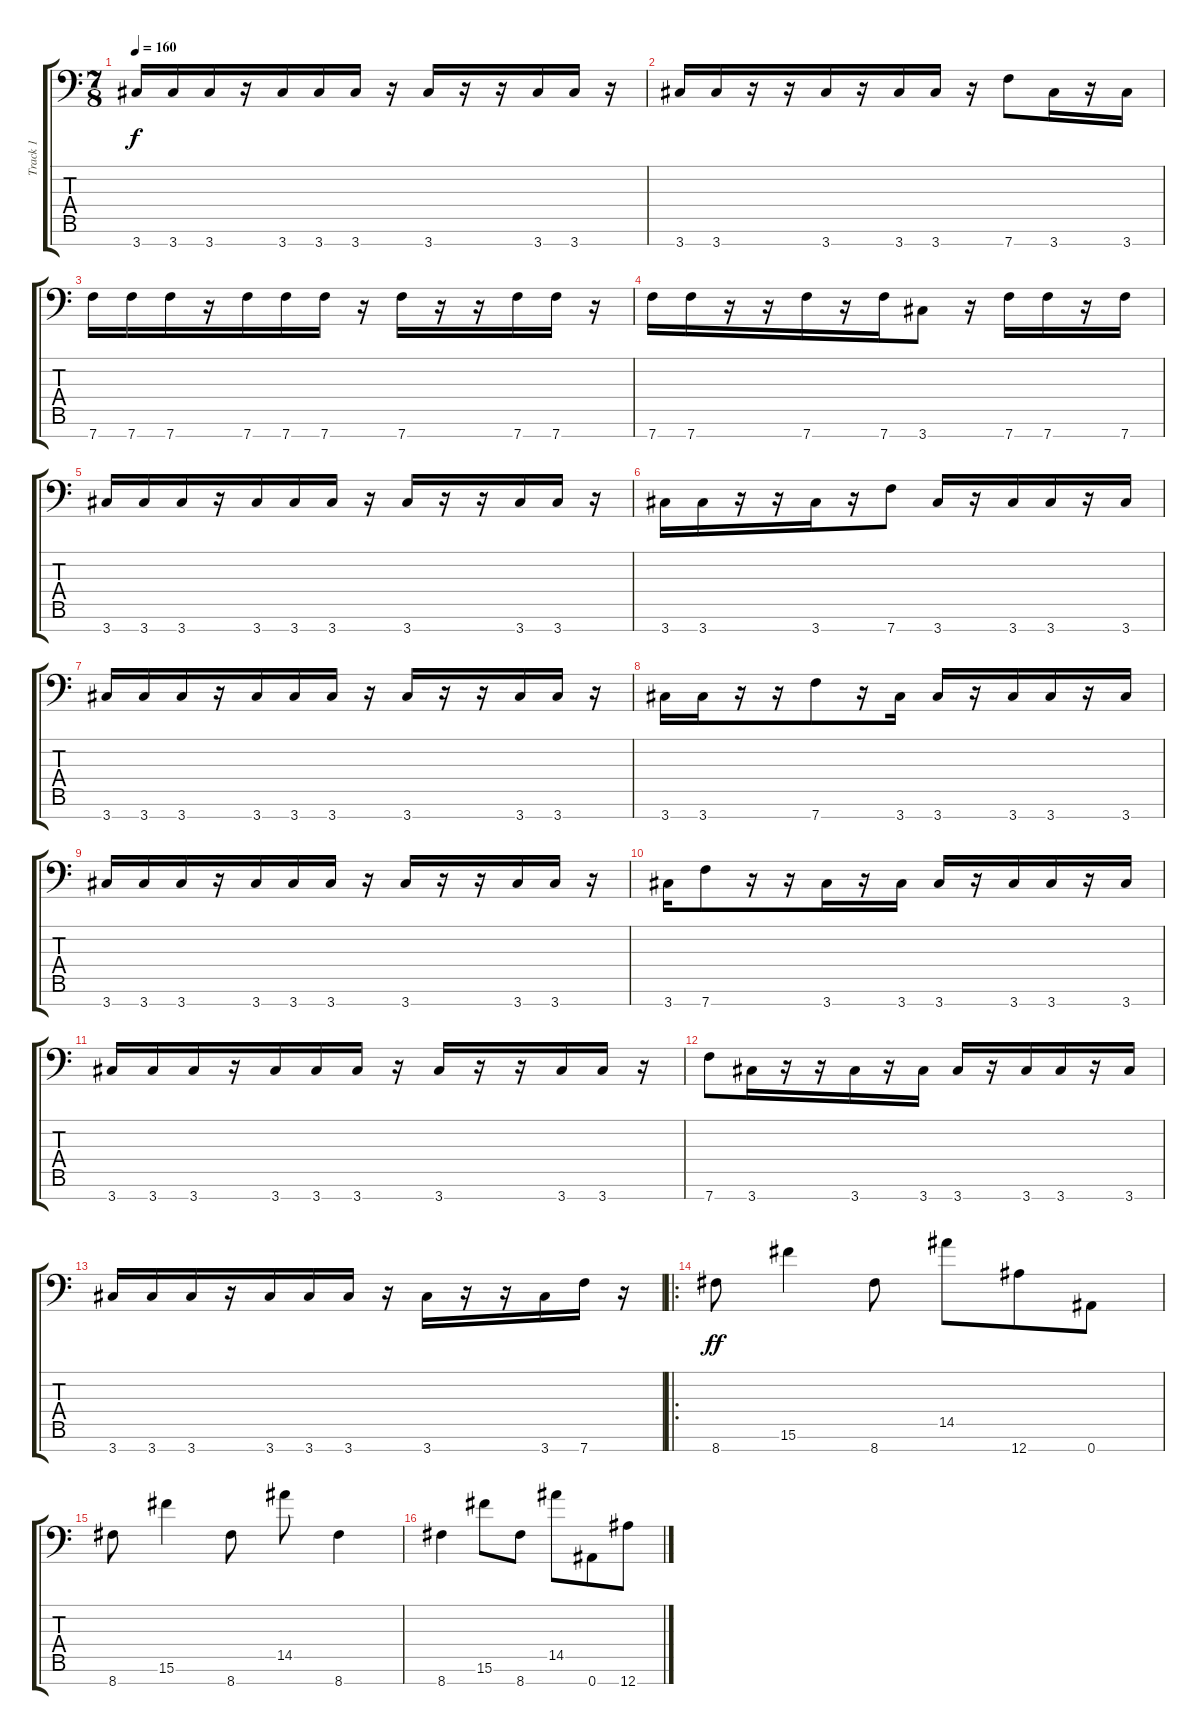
\track ("Track 1" "Track 1") {instrument distortionguitar}
\staff {score tabs}
\tuning (Eb4 Bb3 Gb3 Db3 Ab2 Eb2 Bb1) {hide}
\ts (7 8)
\tempo 160
\clef f4
\ks c
3.7.16{dy f} 3.7.16 3.7.16 r.16 3.7.16 3.7.16 3.7.16 r.16 3.7.16 r.16 r.16 3.7.16 3.7.16 r.16 |
3.7.16 3.7.16 r.16 r.16 3.7.16 r.16 3.7.16 3.7.16 r.16 7.7.8 3.7.16 r.16 3.7.16 |
7.7.16 7.7.16 7.7.16 r.16 7.7.16 7.7.16 7.7.16 r.16 7.7.16 r.16 r.16 7.7.16 7.7.16 r.16 |
7.7.16 7.7.16 r.16 r.16 7.7.16 r.16 7.7.16 3.7.8 r.16 7.7.16 7.7.16 r.16 7.7.16 |
3.7.16 3.7.16 3.7.16 r.16 3.7.16 3.7.16 3.7.16 r.16 3.7.16 r.16 r.16 3.7.16 3.7.16 r.16 |
3.7.16 3.7.16 r.16 r.16 3.7.16 r.16 7.7.8 3.7.16 r.16 3.7.16 3.7.16 r.16 3.7.16 |
3.7.16 3.7.16 3.7.16 r.16 3.7.16 3.7.16 3.7.16 r.16 3.7.16 r.16 r.16 3.7.16 3.7.16 r.16 |
3.7.16 3.7.16 r.16 r.16 7.7.8 r.16 3.7.16 3.7.16 r.16 3.7.16 3.7.16 r.16 3.7.16 |
3.7.16 3.7.16 3.7.16 r.16 3.7.16 3.7.16 3.7.16 r.16 3.7.16 r.16 r.16 3.7.16 3.7.16 r.16 |
3.7.16 7.7.8 r.16 r.16 3.7.16 r.16 3.7.16 3.7.16 r.16 3.7.16 3.7.16 r.16 3.7.16 |
3.7.16 3.7.16 3.7.16 r.16 3.7.16 3.7.16 3.7.16 r.16 3.7.16 r.16 r.16 3.7.16 3.7.16 r.16 |
7.7.8 3.7.16 r.16 r.16 3.7.16 r.16 3.7.16 3.7.16 r.16 3.7.16 3.7.16 r.16 3.7.16 |
3.7.16 3.7.16 3.7.16 r.16 3.7.16 3.7.16 3.7.16 r.16 3.7.16 r.16 r.16 3.7.16 7.7.16 r.16 |
\ro
8.7.8{dy ff} 15.6.4 8.7.8 14.5.8 12.7.8 0.7.8 |
8.7.8 15.6.4 8.7.8 14.5.8 8.7.4 |
8.7.4 15.6.8 8.7.8 14.5.8 0.7.8 12.7.8
